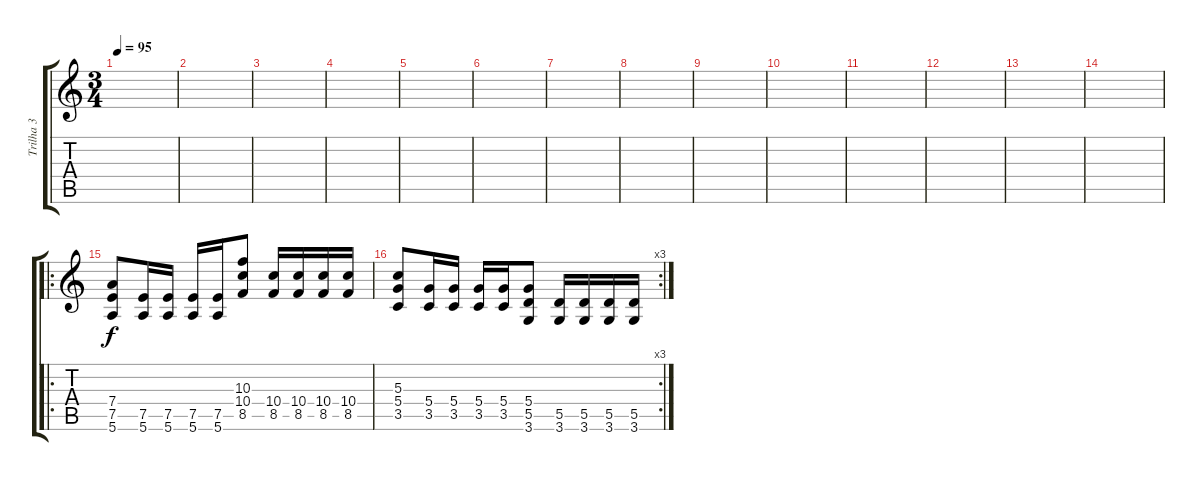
\track ("Trilha 3" "Trilha 3") {instrument distortionguitar}
\staff {score tabs}
\tuning (E4 B3 G3 D3 A2 E2) {hide}
\ts (3 4)
\tempo 95
\clef g2
\ks c
|
|
|
|
|
|
|
|
|
|
|
|
|
|
\ro
(7.4 7.5 5.6).8 (7.5 5.6).16 (7.5 5.6).16 (7.5 5.6).16 (7.5 5.6).16 (10.3 10.4 8.5).8 (10.4 8.5).16 (10.4 8.5).16 (10.4 8.5).16 (10.4 8.5).16 |
\rc 3
(5.3 5.4 3.5).8 (5.4 3.5).16 (5.4 3.5).16 (5.4 3.5).16 (5.4 3.5).16 (5.4 5.5 3.6).8 (5.5 3.6).16 (5.5 3.6).16 (5.5 3.6).16 (5.5 3.6).16
